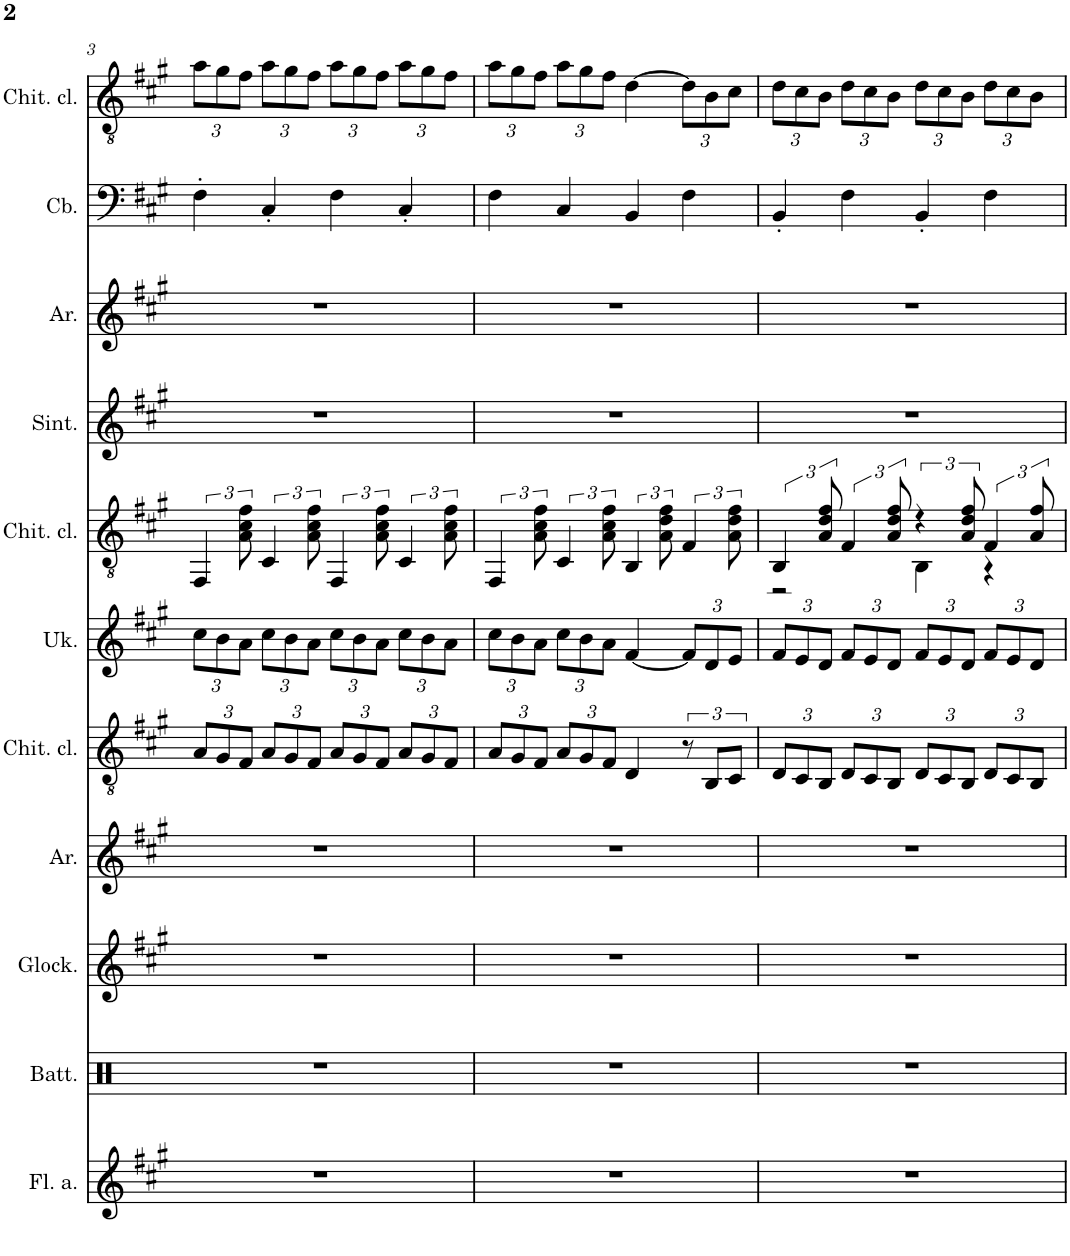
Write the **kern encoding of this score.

**kern	**kern	**kern	**kern	**kern	**kern	**kern	**kern	**kern	**kern	**kern
*part11	*part10	*part9	*part8	*part7	*part6	*part5	*part4	*part3	*part2	*part1
*staff11	*staff10	*staff9	*staff8	*staff7	*staff6	*staff5	*staff4	*staff3	*staff2	*staff1
*I"Flauto contralto in Sol	*I"Batteria	*I"Glockenspiel	*I"Archi	*I"Chitarra acustica	*I"Ukulele	*I"Chitarra 7-corde	*I"Sintetizzatore Sine	*I"Archi	*I"Contrabbasso	*I"Chitarra classica, Simmo 'e Napule paisa'
*I'Fl. a.	*I'Batt.	*I'Glock.	*I'Ar.	*	*I'Uk.	*	*I'Sint.	*I'Ar.	*I'Cb.	*I'Chit. cl.
!!LO:PB:g=z
*clefG2	*clefX	*clefG2	*clefG2	*clefGv2	*clefG2	*clefGv2	*clefG2	*clefG2	*clefF4	*clefGv2
*Trd3c5	*	*Trd-14c-24	*	*	*	*	*	*	*Trd7c12	*
*k[f#c#g#]	*k[]	*k[f#c#g#]	*k[f#c#g#]	*k[f#c#g#]	*k[f#c#g#]	*k[f#c#g#]	*k[f#c#g#]	*k[f#c#g#]	*k[f#c#g#]	*k[f#c#g#]
*M4/4	*M4/4	*M4/4	*M4/4	*M4/4	*M4/4	*M4/4	*M4/4	*M4/4	*M4/4	*M4/4
*	*	*	*	*Xbrackettup	*Xbrackettup	*	*	*	*	*Xbrackettup
=3	=3	=3	=3	=3	=3	=3	=3	=3	=3	=3
1r	1r	1r	1r	12A/L	12cc#\L	6FF#/	1r	1r	4F#'\	12a\L
.	.	.	.	12G#/	12b\	.	.	.	.	12g#\
.	.	.	.	12F#/J	12a\J	12A\ 12c#\ 12f#\	.	.	.	12f#\J
.	.	.	.	12A/L	12cc#\L	6C#/	.	.	4C#'/	12a\L
.	.	.	.	12G#/	12b\	.	.	.	.	12g#\
.	.	.	.	12F#/J	12a\J	12A\ 12c#\ 12f#\	.	.	.	12f#\J
.	.	.	.	12A/L	12cc#\L	6FF#/	.	.	4F#\	12a\L
.	.	.	.	12G#/	12b\	.	.	.	.	12g#\
.	.	.	.	12F#/J	12a\J	12A\ 12c#\ 12f#\	.	.	.	12f#\J
.	.	.	.	12A/L	12cc#\L	6C#/	.	.	4C#'/	12a\L
.	.	.	.	12G#/	12b\	.	.	.	.	12g#\
.	.	.	.	12F#/J	12a\J	12A\ 12c#\ 12f#\	.	.	.	12f#\J
=4	=4	=4	=4	=4	=4	=4	=4	=4	=4	=4
1r	1r	1r	1r	12A/L	12cc#\L	6FF#/	1r	1r	4F#\	12a\L
.	.	.	.	12G#/	12b\	.	.	.	.	12g#\
.	.	.	.	12F#/J	12a\J	12A\ 12c#\ 12f#\	.	.	.	12f#\J
.	.	.	.	12A/L	12cc#\L	6C#/	.	.	4C#/	12a\L
.	.	.	.	12G#/	12b\	.	.	.	.	12g#\
.	.	.	.	12F#/J	12a\J	12A\ 12c#\ 12f#\	.	.	.	12f#\J
.	.	.	.	4D/	[4f#/	6BB/	.	.	4BB/	[4d\
.	.	.	.	.	.	12A\ 12d\ 12f#\	.	.	.	.
*	*	*	*	*brackettup	*	*	*	*	*	*
.	.	.	.	12r	12f#/L]	6F#/	.	.	4F#\	12d\L]
.	.	.	.	12BB/L	12d/	.	.	.	.	12B\
.	.	.	.	12C#/J	12e/J	12A\ 12d\ 12f#\	.	.	.	12c#\J
=5	=5	=5	=5	=5	=5	=5	=5	=5	=5	=5
*	*	*	*	*Xbrackettup	*	*	*	*	*	*
*	*	*	*	*	*	*^	*	*	*	*
1r	1r	1r	1r	12D/L	12f#/L	6BB/	2r	1r	1r	4BB'/	12d\L
.	.	.	.	12C#/	12e/	.	.	.	.	.	12c#\
.	.	.	.	12BB/J	12d/J	12A/ 12d/ 12f#/	.	.	.	.	12B\J
.	.	.	.	12D/L	12f#/L	6F#/	.	.	.	4F#\	12d\L
.	.	.	.	12C#/	12e/	.	.	.	.	.	12c#\
.	.	.	.	12BB/J	12d/J	12A/ 12d/ 12f#/	.	.	.	.	12B\J
.	.	.	.	12D/L	12f#/L	6r	4BB\	.	.	4BB'/	12d\L
.	.	.	.	12C#/	12e/	.	.	.	.	.	12c#\
.	.	.	.	12BB/J	12d/J	12A/ 12d/ 12f#/	.	.	.	.	12B\J
.	.	.	.	12D/L	12f#/L	6F#/	4r	.	.	4F#\	12d\L
.	.	.	.	12C#/	12e/	.	.	.	.	.	12c#\
.	.	.	.	12BB/J	12d/J	12A/ 12f#/	.	.	.	.	12B\J
*	*	*	*	*	*	*v	*v	*	*	*	*
=	=	=	=	=	=	=	=	=	=	=
*-	*-	*-	*-	*-	*-	*-	*-	*-	*-	*-
